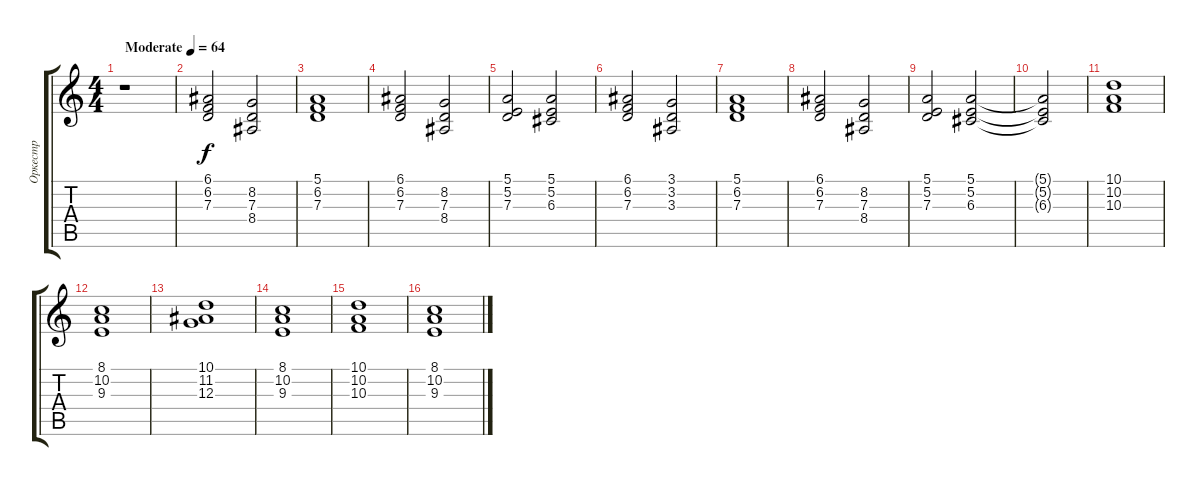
\track ("Оркестр" "Оркестр") {instrument stringensemble1}
\staff {score tabs}
\tuning (E4 B3 G3 D3 A2 E2) {hide}
\ts (4 4)
\tempo (64 "Moderate")
\clef g2
\ks c
r.1{dy f instrument stringensemble1} |
(6.1 6.2 7.3).2{volume 8 balance 8 instrument stringensemble1} (8.2 7.3 8.4).2 |
(5.1 6.2 7.3).1 |
(6.1 6.2 7.3).2 (8.2 7.3 8.4).2 |
(5.1 5.2 7.3).2 (5.1 5.2 6.3).2 |
(6.1 6.2 7.3).2 (3.1 3.2 3.3).2 |
(5.1 6.2 7.3).1 |
(6.1 6.2 7.3).2 (8.2 7.3 8.4).2 |
(5.1 5.2 7.3).2 (5.1 5.2 6.3).2 |
(5.1{t} 5.2{t} 6.3{t}).2 |
(10.1 10.2 10.3).1{volume 4 instrument pad2warm} |
(8.1 10.2 9.3).1 |
(10.1 11.2 12.3).1 |
(8.1 10.2 9.3).1 |
(10.1 10.2 10.3).1 |
(8.1 10.2 9.3).1
